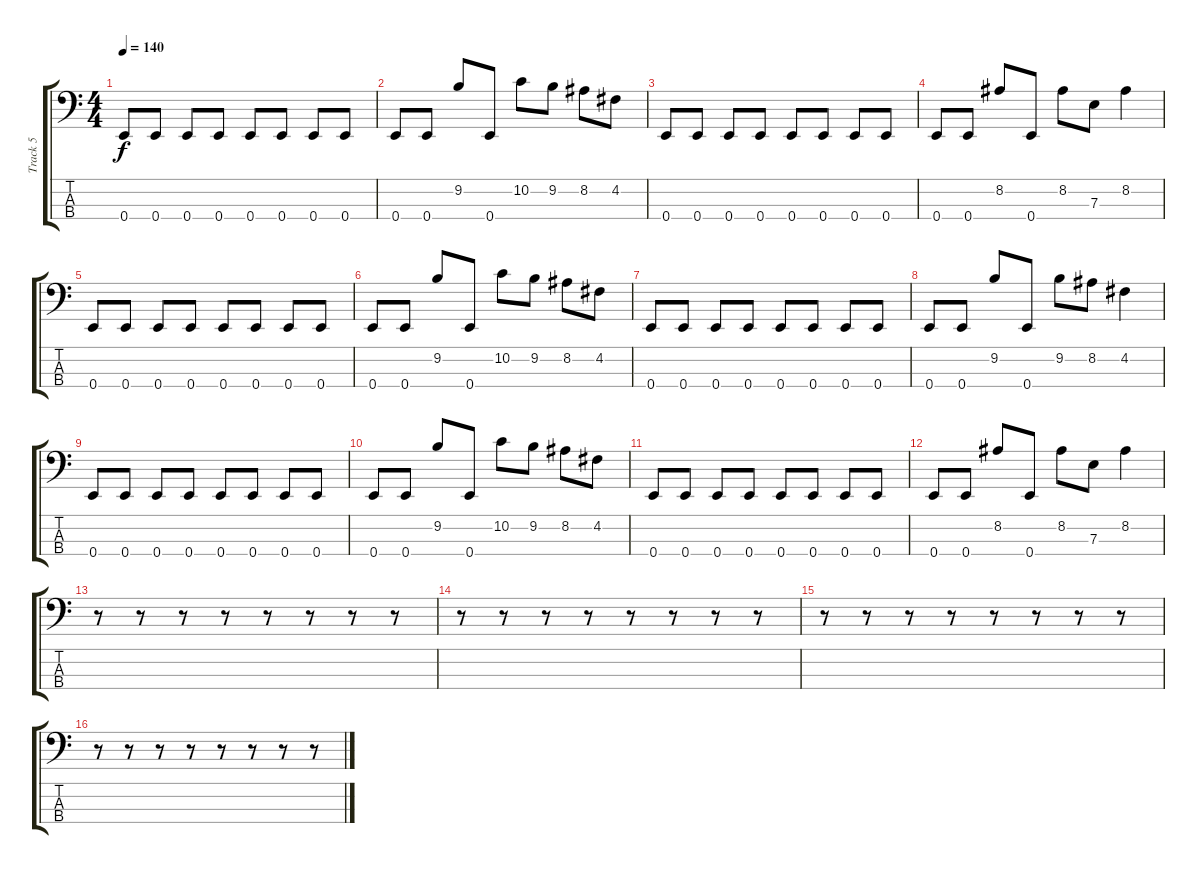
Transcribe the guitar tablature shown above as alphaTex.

\track ("Track 5" "Track 5") {instrument electricbassfinger}
\staff {score tabs}
\tuning (G2 D2 A1 E1) {hide}
\ts (4 4)
\tempo 140
\clef f4
\ks c
0.4.8{dy f} 0.4.8 0.4.8 0.4.8 0.4.8 0.4.8 0.4.8 0.4.8 |
0.4.8 0.4.8 9.2.8 0.4.8 10.2.8 9.2.8 8.2.8 4.2.8 |
0.4.8 0.4.8 0.4.8 0.4.8 0.4.8 0.4.8 0.4.8 0.4.8 |
0.4.8 0.4.8 8.2.8 0.4.8 8.2.8 7.3.8 8.2.4 |
0.4.8 0.4.8 0.4.8 0.4.8 0.4.8 0.4.8 0.4.8 0.4.8 |
0.4.8 0.4.8 9.2.8 0.4.8 10.2.8 9.2.8 8.2.8 4.2.8 |
0.4.8 0.4.8 0.4.8 0.4.8 0.4.8 0.4.8 0.4.8 0.4.8 |
0.4.8 0.4.8 9.2.8 0.4.8 9.2.8 8.2.8 4.2.4 |
0.4.8 0.4.8 0.4.8 0.4.8 0.4.8 0.4.8 0.4.8 0.4.8 |
0.4.8 0.4.8 9.2.8 0.4.8 10.2.8 9.2.8 8.2.8 4.2.8 |
0.4.8 0.4.8 0.4.8 0.4.8 0.4.8 0.4.8 0.4.8 0.4.8 |
0.4.8 0.4.8 8.2.8 0.4.8 8.2.8 7.3.8 8.2.4 |
r.8 r.8 r.8 r.8 r.8 r.8 r.8 r.8 |
r.8 r.8 r.8 r.8 r.8 r.8 r.8 r.8 |
r.8 r.8 r.8 r.8 r.8 r.8 r.8 r.8 |
r.8 r.8 r.8 r.8 r.8 r.8 r.8 r.8
